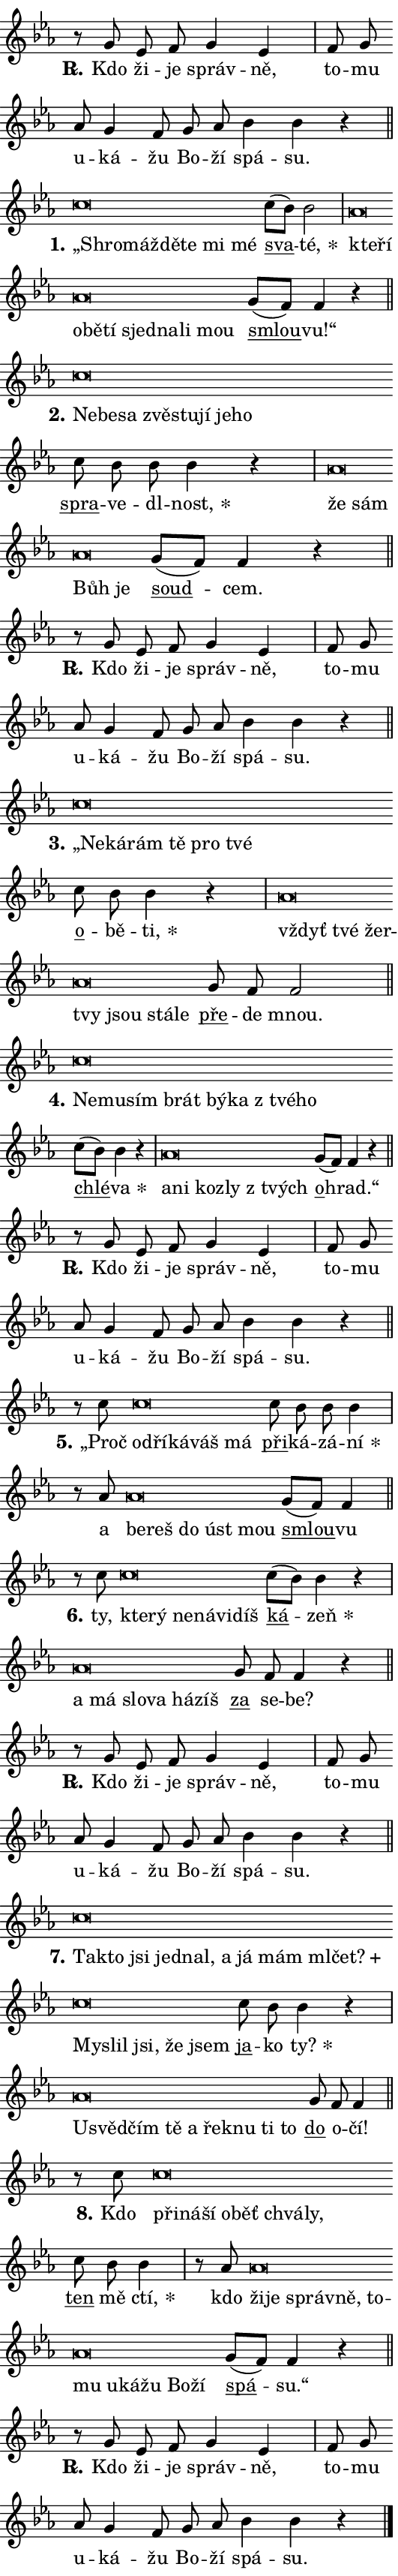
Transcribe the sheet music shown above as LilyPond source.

\version "2.24.0"
\header { tagline = "" }
\paper {
  indent = 0\cm
  top-margin = 0\cm
  right-margin = 0.13\cm % to fit lyric hyphens
  bottom-margin = 0\cm
  left-margin = 0\cm
  paper-width = 9\cm
  page-breaking = #ly:one-page-breaking
  system-system-spacing.basic-distance = #11
  score-system-spacing.basic-distance = #11
  ragged-last = ##f
}


%% Author: Thomas Morley
%% https://lists.gnu.org/archive/html/lilypond-user/2020-05/msg00002.html
#(define (line-position grob)
"Returns position of @var[grob} in current system:
   @code{'start}, if at first time-step
   @code{'end}, if at last time-step
   @code{'middle} otherwise
"
  (let* ((col (ly:item-get-column grob))
         (ln (ly:grob-object col 'left-neighbor))
         (rn (ly:grob-object col 'right-neighbor))
         (col-to-check-left (if (ly:grob? ln) ln col))
         (col-to-check-right (if (ly:grob? rn) rn col))
         (break-dir-left
           (and
             (ly:grob-property col-to-check-left 'non-musical #f)
             (ly:item-break-dir col-to-check-left)))
         (break-dir-right
           (and
             (ly:grob-property col-to-check-right 'non-musical #f)
             (ly:item-break-dir col-to-check-right))))
        (cond ((eqv? 1 break-dir-left) 'start)
              ((eqv? -1 break-dir-right) 'end)
              (else 'middle))))

#(define (tranparent-at-line-position vctor)
  (lambda (grob)
  "Relying on @code{line-position} select the relevant enry from @var{vctor}.
Used to determine transparency,"
    (case (line-position grob)
      ((end) (not (vector-ref vctor 0)))
      ((middle) (not (vector-ref vctor 1)))
      ((start) (not (vector-ref vctor 2))))))

noteHeadBreakVisibility =
#(define-music-function (break-visibility)(vector?)
"Makes @code{NoteHead}s transparent relying on @var{break-visibility}"
#{
  \override NoteHead.transparent =
    #(tranparent-at-line-position break-visibility)
#})

#(define delete-ledgers-for-transparent-note-heads
  (lambda (grob)
    "Reads whether a @code{NoteHead} is transparent.
If so this @code{NoteHead} is removed from @code{'note-heads} from
@var{grob}, which is supposed to be @code{LedgerLineSpanner}.
As a result ledgers are not printed for this @code{NoteHead}"
    (let* ((nhds-array (ly:grob-object grob 'note-heads))
           (nhds-list
             (if (ly:grob-array? nhds-array)
                 (ly:grob-array->list nhds-array)
                 '()))
           ;; Relies on the transparent-property being done before
           ;; Staff.LedgerLineSpanner.after-line-breaking is executed.
           ;; This is fragile ...
           (to-keep
             (remove
               (lambda (nhd)
                 (ly:grob-property nhd 'transparent #f))
               nhds-list)))
      ;; TODO find a better method to iterate over grob-arrays, similiar
      ;; to filter/remove etc for lists
      ;; For now rebuilt from scratch
      (set! (ly:grob-object grob 'note-heads)  '())
      (for-each
        (lambda (nhd)
          (ly:pointer-group-interface::add-grob grob 'note-heads nhd))
        to-keep))))

squashNotes = {
  \override NoteHead.X-extent = #'(-0.2 . 0.2)
  \override NoteHead.Y-extent = #'(-0.75 . 0)
  \override NoteHead.stencil =
    #(lambda (grob)
       (let ((pos (ly:grob-property grob 'staff-position)))
         (begin
           (if (< pos -7) (display "ERROR: Lower brevis then expected\n") (display ""))
           (if (<= pos -6) ly:text-interface::print ly:note-head::print))))
}
unSquashNotes = {
  \revert NoteHead.X-extent
  \revert NoteHead.Y-extent
  \revert NoteHead.stencil
}

hideNotes = \noteHeadBreakVisibility #begin-of-line-visible
unHideNotes = \noteHeadBreakVisibility #all-visible

% work-around for resetting accidentals
% https://lilypond.org/doc/v2.23/Documentation/notation/displaying-rhythms#unmetered-music
cadenzaMeasure = {
  \cadenzaOff
  \partial 1024 s1024
  \cadenzaOn
}

#(define-markup-command (accent layout props text) (markup?)
  "Underline accented syllable"
  (interpret-markup layout props
    #{\markup \override #'(offset . 4.3) \underline { #text }#}))

responsum = \markup \concat {
  "R" \hspace #-1.05 \path #0.1 #'((moveto 0 0.07) (lineto 0.9 0.8)) \hspace #0.05 "."
}

spaceSize = #0.6828661417322834 % exact space size for TeX Gyre Schola

\layout {
  \context {
    \Staff
    \remove "Time_signature_engraver"
    \override LedgerLineSpanner.after-line-breaking = #delete-ledgers-for-transparent-note-heads
  }
  \context {
    \Lyrics {
      \override LyricSpace.minimum-distance = \spaceSize
      \override LyricText.font-name = #"TeX Gyre Schola"
      \override LyricText.font-size = 1
      \override StanzaNumber.font-name = #"TeX Gyre Schola Bold"
      \override StanzaNumber.font-size = 1
    }
  }
  \context {
    \Score 
    \override NoteHead.text =
      #(lambda (grob) 
        (let ((pos (ly:grob-property grob 'staff-position)))
          #{\markup {
            \combine
              \halign #-0.55 \raise #(if (= pos -6) 0 0.5) \override #'(thickness . 2) \draw-line #'(3.2 . 0)
              \musicglyph "noteheads.sM1"
          }#}))
  }
}

% magnetic-lyrics.ily
%
%   written by
%     Jean Abou Samra <jean@abou-samra.fr>
%     Werner Lemberg <wl@gnu.org>
%
%   adapted by
%     Jiri Hon <jiri.hon@gmail.com>
%
% Version 2022-Apr-15

% https://www.mail-archive.com/lilypond-user@gnu.org/msg149350.html

#(define (Left_hyphen_pointer_engraver context)
   "Collect syllable-hyphen-syllable occurrences in lyrics and store
them in properties.  This engraver only looks to the left.  For
example, if the lyrics input is @code{foo -- bar}, it does the
following.

@itemize @bullet
@item
Set the @code{text} property of the @code{LyricHyphen} grob between
@q{foo} and @q{bar} to @code{foo}.

@item
Set the @code{left-hyphen} property of the @code{LyricText} grob with
text @q{foo} to the @code{LyricHyphen} grob between @q{foo} and
@q{bar}.
@end itemize

Use this auxiliary engraver in combination with the
@code{lyric-@/text::@/apply-@/magnetic-@/offset!} hook."
   (let ((hyphen #f)
         (text #f))
     (make-engraver
      (acknowledgers
       ((lyric-syllable-interface engraver grob source-engraver)
        (set! text grob)))
      (end-acknowledgers
       ((lyric-hyphen-interface engraver grob source-engraver)
        ;(when (not (grob::has-interface grob 'lyric-space-interface))
          (set! hyphen grob)));)
      ((stop-translation-timestep engraver)
       (when (and text hyphen)
         (ly:grob-set-object! text 'left-hyphen hyphen))
       (set! text #f)
       (set! hyphen #f)))))

#(define (lyric-text::apply-magnetic-offset! grob)
   "If the space between two syllables is less than the value in
property @code{LyricText@/.details@/.squash-threshold}, move the right
syllable to the left so that it gets concatenated with the left
syllable.

Use this function as a hook for
@code{LyricText@/.after-@/line-@/breaking} if the
@code{Left_@/hyphen_@/pointer_@/engraver} is active."
   (let ((hyphen (ly:grob-object grob 'left-hyphen #f)))
     (when hyphen
       (let ((left-text (ly:spanner-bound hyphen LEFT)))
         (when (grob::has-interface left-text 'lyric-syllable-interface)
           (let* ((common (ly:grob-common-refpoint grob left-text X))
                  (this-x-ext (ly:grob-extent grob common X))
                  (left-x-ext
                   (begin
                     ;; Trigger magnetism for left-text.
                     (ly:grob-property left-text 'after-line-breaking)
                     (ly:grob-extent left-text common X)))
                  ;; `delta` is the gap width between two syllables.
                  (delta (- (interval-start this-x-ext)
                            (interval-end left-x-ext)))
                  (details (ly:grob-property grob 'details))
                  (threshold (assoc-get 'squash-threshold details 0.2)))
             (when (< delta threshold)
               (let* (;; We have to manipulate the input text so that
                      ;; ligatures crossing syllable boundaries are not
                      ;; disabled.  For languages based on the Latin
                      ;; script this is essentially a beautification.
                      ;; However, for non-Western scripts it can be a
                      ;; necessity.
                      (lt (ly:grob-property left-text 'text))
                      (rt (ly:grob-property grob 'text))
                      (is-space (grob::has-interface hyphen 'lyric-space-interface))
                      (space (if is-space " " ""))
                      (extra-delta (if is-space spaceSize 0))
                      ;; Append new syllable.
                      (ltrt-space (if (and (string? lt) (string? rt))
                                (string-append lt space rt)
                                (make-concat-markup (list lt space rt))))
                      ;; Right-align `ltrt` to the right side.
                      (ltrt-space-markup (grob-interpret-markup
                               grob
                               (make-translate-markup
                                (cons (interval-length this-x-ext) 0)
                                (make-right-align-markup ltrt-space)))))
                 (begin
                   ;; Don't print `left-text`.
                   (ly:grob-set-property! left-text 'stencil #f)
                   ;; Set text and stencil (which holds all collected
                   ;; syllables so far) and shift it to the left.
                   (ly:grob-set-property! grob 'text ltrt-space)
                   (ly:grob-set-property! grob 'stencil ltrt-space-markup)
                   (ly:grob-translate-axis! grob (- (- delta extra-delta)) X))))))))))


#(define (lyric-hyphen::displace-bounds-first grob)
   ;; Make very sure this callback isn't triggered too early.
   (let ((left (ly:spanner-bound grob LEFT))
         (right (ly:spanner-bound grob RIGHT)))
     (ly:grob-property left 'after-line-breaking)
     (ly:grob-property right 'after-line-breaking)
     (ly:lyric-hyphen::print grob)))

squashThreshold = #0.4

\layout {
  \context {
    \Lyrics
    \consists #Left_hyphen_pointer_engraver
    \override LyricText.after-line-breaking =
      #lyric-text::apply-magnetic-offset!
    \override LyricHyphen.stencil = #lyric-hyphen::displace-bounds-first
    \override LyricText.details.squash-threshold = \squashThreshold
    \override LyricHyphen.minimum-distance = 0
    \override LyricHyphen.minimum-length = \squashThreshold
  }
}

squashText = \override LyricText.details.squash-threshold = 9999
unSquashText = \override LyricText.details.squash-threshold = \squashThreshold

leftText = \override LyricText.self-alignment-X = #LEFT
unLeftText = \revert LyricText.self-alignment-X

starOffset = #(lambda (grob) 
                (let ((x_offset (ly:self-alignment-interface::aligned-on-x-parent grob)))
                  (if (= x_offset 0) 0 (+ x_offset 1.2))))

star = #(define-music-function (syllable)(string?)
"Append star separator at the end of a syllable"
#{
  \once \override LyricText.X-offset = #starOffset
  \lyricmode { \markup {
    #syllable
    \override #'((font-name . "TeX Gyre Schola Bold")) \hspace #0.2 \lower #0.65 \larger "*"
  } }
#})

starAccent = #(define-music-function (syllable)(string?)
"Append star separator at the end of a syllable and make accent"
#{
  \once \override LyricText.X-offset = #starOffset
  \lyricmode { \markup {
    \accent #syllable
    \override #'((font-name . "TeX Gyre Schola Bold")) \hspace #0.2 \lower #0.65 \larger "*"
  } }
#})

breath = #(define-music-function (syllable)(string?)
"Append breathing indicator at the end of a syllable"
#{
  \lyricmode { \markup { #syllable "+" } }
#})

optionalBreath = #(define-music-function (syllable)(string?)
"Append optional breathing indicator at the end of a syllable"
#{
  \lyricmode { \markup { #syllable "(+)" } }
#})


\score {
    <<
        \new Voice = "melody" { \cadenzaOn \key es \major \relative { r8 g' es f g4 es \cadenzaMeasure \bar "|" f8 g \bar "" as g4 f8 \bar "" g as \bar "" bes4 bes r \cadenzaMeasure \bar "||" \break } }
        \new Lyrics \lyricsto "melody" { \lyricmode { \set stanza = \responsum
Kdo ži -- je správ -- ně, to -- mu u -- ká -- žu Bo -- ží spá -- su. } }
    >>
    \layout {}
}

\score {
    <<
        \new Voice = "melody" { \cadenzaOn \key es \major \relative { \squashNotes c''\breve*1/16 \hideNotes \breve*1/16 \bar "" \breve*1/16 \bar "" \breve*1/16 \bar "" \breve*1/16 \breve*1/16 \bar "" \unHideNotes \unSquashNotes \bar "" c8[( bes)] bes2 \cadenzaMeasure \bar "|" \squashNotes as\breve*1/16 \hideNotes \breve*1/16 \bar "" \breve*1/16 \bar "" \breve*1/16 \bar "" \breve*1/16 \bar "" \breve*1/16 \bar "" \breve*1/16 \bar "" \breve*1/16 \breve*1/16 \bar "" \unHideNotes \unSquashNotes \bar "" g8[( f)] f4 r \cadenzaMeasure \bar "||" \break } }
        \new Lyrics \lyricsto "melody" { \lyricmode { \set stanza = "1."
\leftText „Shro -- \squashText máž -- dě -- te mi mé \unLeftText \unSquashText \markup \accent sva -- \star té, \leftText kte -- \squashText ří o -- bě -- tí sjed -- na -- li mou \unLeftText \unSquashText \markup \accent smlou -- vu!“ } }
    >>
    \layout {}
}

\score {
    <<
        \new Voice = "melody" { \cadenzaOn \key es \major \relative { \squashNotes c''\breve*1/16 \hideNotes \breve*1/16 \bar "" \breve*1/16 \bar "" \breve*1/16 \bar "" \breve*1/16 \bar "" \breve*1/16 \bar "" \breve*1/16 \breve*1/16 \bar "" \unHideNotes \unSquashNotes \bar "" c8 bes bes bes4 r \cadenzaMeasure \bar "|" \squashNotes as\breve*1/16 \hideNotes \breve*1/16 \bar "" \breve*1/16 \breve*1/16 \bar "" \unHideNotes \unSquashNotes \bar "" g8[( f)] f4 r \cadenzaMeasure \bar "||" \break } }
        \new Lyrics \lyricsto "melody" { \lyricmode { \set stanza = "2."
\leftText Ne -- \squashText be -- sa zvě -- stu -- jí je -- ho \unLeftText \unSquashText \markup \accent spra -- ve -- dl -- \star nost, \leftText že \squashText sám Bůh je \unLeftText \unSquashText \markup \accent soud -- cem. } }
    >>
    \layout {}
}

\score {
    <<
        \new Voice = "melody" { \cadenzaOn \key es \major \relative { r8 g' es f g4 es \cadenzaMeasure \bar "|" f8 g \bar "" as g4 f8 \bar "" g as \bar "" bes4 bes r \cadenzaMeasure \bar "||" \break } }
        \new Lyrics \lyricsto "melody" { \lyricmode { \set stanza = \responsum
Kdo ži -- je správ -- ně, to -- mu u -- ká -- žu Bo -- ží spá -- su. } }
    >>
    \layout {}
}

\score {
    <<
        \new Voice = "melody" { \cadenzaOn \key es \major \relative { \squashNotes c''\breve*1/16 \hideNotes \breve*1/16 \bar "" \breve*1/16 \bar "" \breve*1/16 \bar "" \breve*1/16 \breve*1/16 \bar "" \unHideNotes \unSquashNotes \bar "" c8 bes bes4 r \cadenzaMeasure \bar "|" \squashNotes as\breve*1/16 \hideNotes \breve*1/16 \bar "" \breve*1/16 \bar "" \breve*1/16 \bar "" \breve*1/16 \bar "" \breve*1/16 \breve*1/16 \bar "" \unHideNotes \unSquashNotes \bar "" g8 f f2 \cadenzaMeasure \bar "||" \break } }
        \new Lyrics \lyricsto "melody" { \lyricmode { \set stanza = "3."
\leftText „Ne -- \squashText ká -- rám tě pro tvé \unLeftText \unSquashText \markup \accent o -- bě -- \star ti, \leftText vždyť \squashText tvé žer -- tvy jsou stá -- le \unLeftText \unSquashText \markup \accent pře -- de mnou. } }
    >>
    \layout {}
}

\score {
    <<
        \new Voice = "melody" { \cadenzaOn \key es \major \relative { \squashNotes c''\breve*1/16 \hideNotes \breve*1/16 \bar "" \breve*1/16 \bar "" \breve*1/16 \bar "" \breve*1/16 \bar "" \breve*1/16 \bar "" \breve*1/16 \breve*1/16 \bar "" \unHideNotes \unSquashNotes \bar "" c8[( bes)] bes4 r \cadenzaMeasure \bar "|" \squashNotes as\breve*1/16 \hideNotes \breve*1/16 \bar "" \breve*1/16 \bar "" \breve*1/16 \breve*1/16 \bar "" \unHideNotes \unSquashNotes \bar "" g8[( f)] f4 r \cadenzaMeasure \bar "||" \break } }
        \new Lyrics \lyricsto "melody" { \lyricmode { \set stanza = "4."
\leftText Ne -- \squashText mu -- sím brát bý -- ka "z tvé" -- ho \unLeftText \unSquashText \markup \accent chlé -- \star va \leftText a -- \squashText ni koz -- ly "z tvých" \unLeftText \unSquashText \markup \accent o -- hrad.“ } }
    >>
    \layout {}
}

\score {
    <<
        \new Voice = "melody" { \cadenzaOn \key es \major \relative { r8 g' es f g4 es \cadenzaMeasure \bar "|" f8 g \bar "" as g4 f8 \bar "" g as \bar "" bes4 bes r \cadenzaMeasure \bar "||" \break } }
        \new Lyrics \lyricsto "melody" { \lyricmode { \set stanza = \responsum
Kdo ži -- je správ -- ně, to -- mu u -- ká -- žu Bo -- ží spá -- su. } }
    >>
    \layout {}
}

\score {
    <<
        \new Voice = "melody" { \cadenzaOn \key es \major \relative { r8 c''8 \squashNotes c\breve*1/16 \hideNotes \breve*1/16 \bar "" \breve*1/16 \bar "" \breve*1/16 \breve*1/16 \bar "" \unHideNotes \unSquashNotes \bar "" c8 bes bes bes4 \cadenzaMeasure \bar "|" r8 as8 \squashNotes as\breve*1/16 \hideNotes \breve*1/16 \bar "" \breve*1/16 \bar "" \breve*1/16 \breve*1/16 \bar "" \unHideNotes \unSquashNotes \bar "" g8[( f)] f4 \cadenzaMeasure \bar "||" \break } }
        \new Lyrics \lyricsto "melody" { \lyricmode { \set stanza = "5."
„Proč \leftText od -- \squashText ří -- ká -- váš má \unLeftText \unSquashText \markup \accent při -- ká -- zá -- \star ní a \leftText be -- \squashText reš do úst mou \unLeftText \unSquashText \markup \accent smlou -- vu } }
    >>
    \layout {}
}

\score {
    <<
        \new Voice = "melody" { \cadenzaOn \key es \major \relative { r8 c''8 \squashNotes c\breve*1/16 \hideNotes \breve*1/16 \bar "" \breve*1/16 \bar "" \breve*1/16 \bar "" \breve*1/16 \breve*1/16 \bar "" \unHideNotes \unSquashNotes \bar "" c8[( bes)] bes4 r \cadenzaMeasure \bar "|" \squashNotes as\breve*1/16 \hideNotes \breve*1/16 \bar "" \breve*1/16 \bar "" \breve*1/16 \bar "" \breve*1/16 \breve*1/16 \bar "" \unHideNotes \unSquashNotes \bar "" g8 f f4 r \cadenzaMeasure \bar "||" \break } }
        \new Lyrics \lyricsto "melody" { \lyricmode { \set stanza = "6."
ty, \leftText kte -- \squashText rý ne -- ná -- vi -- díš \unLeftText \unSquashText \markup \accent ká -- \star zeň \leftText a \squashText má slo -- va há -- zíš \unLeftText \unSquashText \markup \accent za se -- be? } }
    >>
    \layout {}
}

\score {
    <<
        \new Voice = "melody" { \cadenzaOn \key es \major \relative { r8 g' es f g4 es \cadenzaMeasure \bar "|" f8 g \bar "" as g4 f8 \bar "" g as \bar "" bes4 bes r \cadenzaMeasure \bar "||" \break } }
        \new Lyrics \lyricsto "melody" { \lyricmode { \set stanza = \responsum
Kdo ži -- je správ -- ně, to -- mu u -- ká -- žu Bo -- ží spá -- su. } }
    >>
    \layout {}
}

\score {
    <<
        \new Voice = "melody" { \cadenzaOn \key es \major \relative { \squashNotes c''\breve*1/16 \hideNotes \breve*1/16 \bar "" \breve*1/16 \bar "" \breve*1/16 \bar "" \breve*1/16 \bar "" \breve*1/16 \bar "" \breve*1/16 \bar "" \breve*1/16 \bar "" \breve*1/16 \bar "" \breve*1/16 \bar "" \breve*1/16 \bar "" \breve*1/16 \bar "" \breve*1/16 \bar "" \breve*1/16 \breve*1/16 \bar "" \unHideNotes \unSquashNotes \bar "" c8 bes bes4 r \cadenzaMeasure \bar "|" \squashNotes as\breve*1/16 \hideNotes \breve*1/16 \bar "" \breve*1/16 \bar "" \breve*1/16 \bar "" \breve*1/16 \bar "" \breve*1/16 \bar "" \breve*1/16 \bar "" \breve*1/16 \breve*1/16 \bar "" \unHideNotes \unSquashNotes \bar "" g8 f f4 \cadenzaMeasure \bar "||" \break } }
        \new Lyrics \lyricsto "melody" { \lyricmode { \set stanza = "7."
\leftText Tak -- \squashText to jsi jed -- nal, a já mám ml -- \breath "čet?" My -- slil jsi, že jsem \unLeftText \unSquashText \markup \accent ja -- ko \star ty? \leftText U -- \squashText svěd -- čím tě a řek -- nu ti to \unLeftText \unSquashText \markup \accent do o -- čí! } }
    >>
    \layout {}
}

\score {
    <<
        \new Voice = "melody" { \cadenzaOn \key es \major \relative { r8 c''8 \squashNotes c\breve*1/16 \hideNotes \breve*1/16 \bar "" \breve*1/16 \bar "" \breve*1/16 \bar "" \breve*1/16 \bar "" \breve*1/16 \breve*1/16 \bar "" \unHideNotes \unSquashNotes \bar "" c8 bes bes4 \cadenzaMeasure \bar "|" r8 as8 \squashNotes as\breve*1/16 \hideNotes \breve*1/16 \bar "" \breve*1/16 \bar "" \breve*1/16 \bar "" \breve*1/16 \bar "" \breve*1/16 \bar "" \breve*1/16 \bar "" \breve*1/16 \bar "" \breve*1/16 \bar "" \breve*1/16 \breve*1/16 \bar "" \unHideNotes \unSquashNotes \bar "" g8[( f)] f4 r \cadenzaMeasure \bar "||" \break } }
        \new Lyrics \lyricsto "melody" { \lyricmode { \set stanza = "8."
Kdo \leftText při -- \squashText ná -- ší o -- běť chvá -- ly, \unLeftText \unSquashText \markup \accent ten mě \star ctí, kdo \leftText ži -- \squashText je správ -- ně, to -- mu u -- ká -- žu Bo -- ží \unLeftText \unSquashText \markup \accent spá -- su.“ } }
    >>
    \layout {}
}

\score {
    <<
        \new Voice = "melody" { \cadenzaOn \key es \major \relative { r8 g' es f g4 es \cadenzaMeasure \bar "|" f8 g \bar "" as g4 f8 \bar "" g as \bar "" bes4 bes r \cadenzaMeasure \bar "||" \break } \bar "|." }
        \new Lyrics \lyricsto "melody" { \lyricmode { \set stanza = \responsum
Kdo ži -- je správ -- ně, to -- mu u -- ká -- žu Bo -- ží spá -- su. } }
    >>
    \layout {}
}
